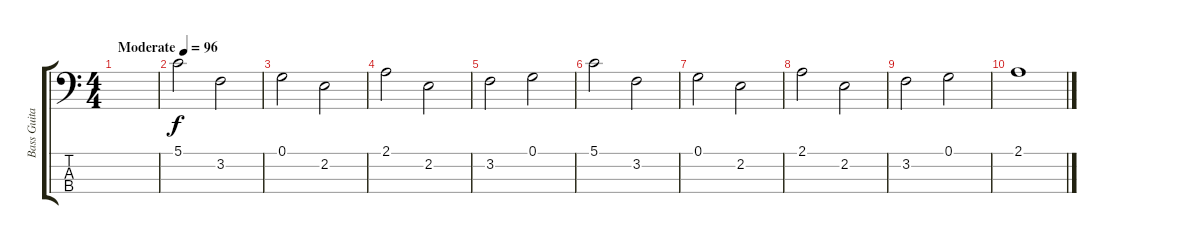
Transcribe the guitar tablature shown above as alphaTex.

\track ("Bass Guitar" "Bass Guita") {instrument electricbassfinger}
\staff {score tabs}
\tuning (G2 D2 A1 E1) {hide}
\ts (4 4)
\tempo (96 "Moderate")
\clef f4
\ks c
|
5.1.2 3.2.2 |
0.1.2 2.2.2 |
2.1.2 2.2.2 |
3.2.2 0.1.2 |
5.1.2 3.2.2 |
0.1.2 2.2.2 |
2.1.2 2.2.2 |
3.2.2 0.1.2 |
2.1.1
